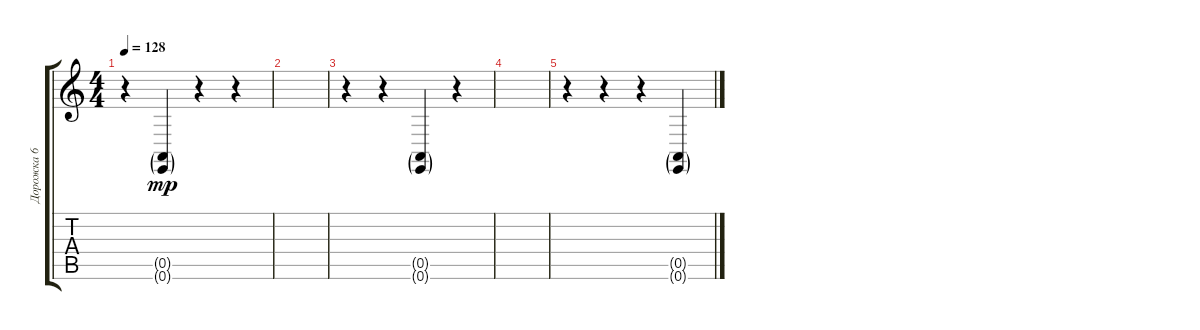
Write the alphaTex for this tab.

\track ("Дорожка 6" "Дорожка 6") {instrument musicbox}
\staff {score tabs}
\tuning (E4 B3 G3 D3 A2 E2) {hide}
\ts (4 4)
\tempo 128
\clef g2
\ks c
r.4{dy f} (0.5{g} 0.6{g}).4{dy mp} r.4 r.4 |
|
r.4 r.4 (0.5{g} 0.6{g}).4 r.4 |
|
r.4 r.4 r.4 (0.5{g} 0.6{g}).4
